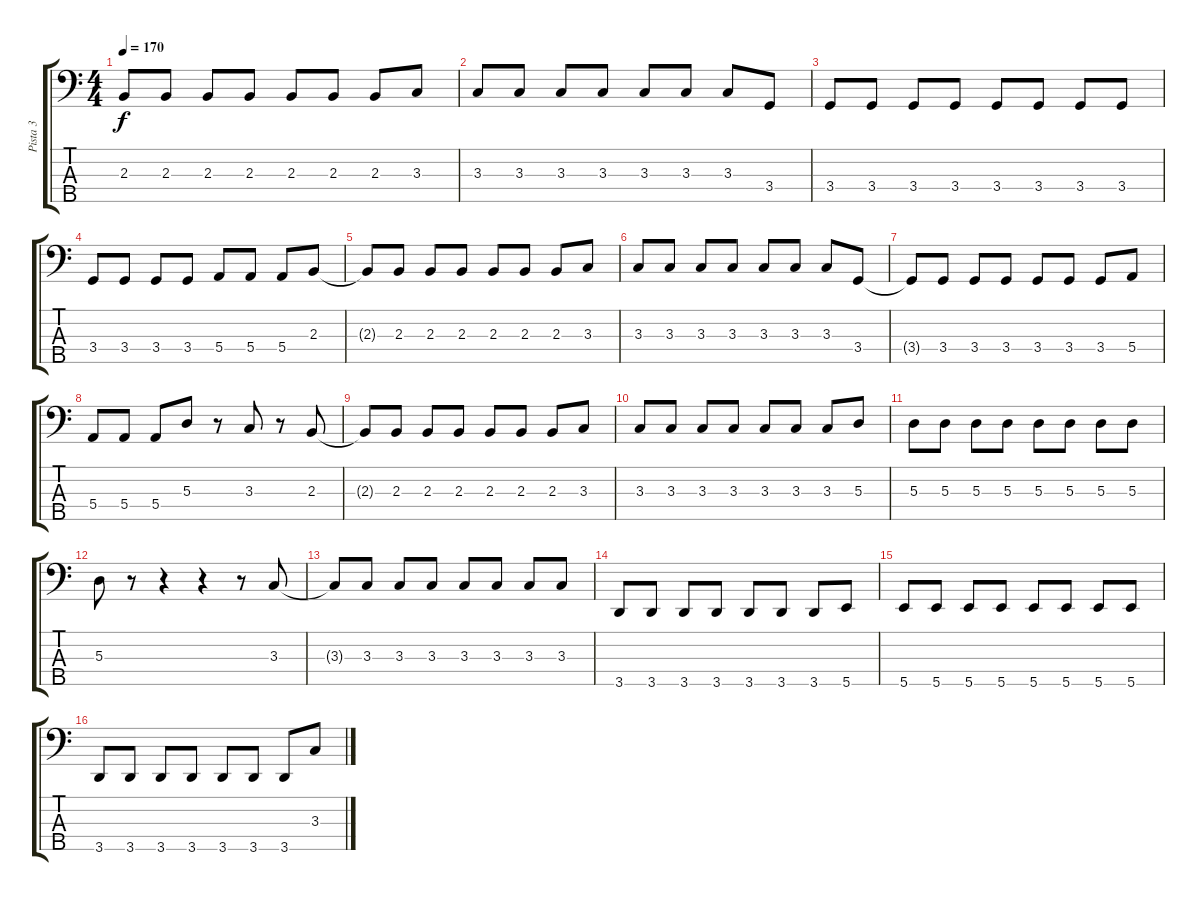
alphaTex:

\track ("Pista 3" "Pista 3") {instrument electricbassfinger}
\staff {score tabs}
\tuning (G2 D2 A1 E1 B0) {hide}
\ts (4 4)
\tempo 170
\clef f4
\ks c
2.3.8{dy f} 2.3.8 2.3.8 2.3.8 2.3.8 2.3.8 2.3.8 3.3.8 |
3.3.8 3.3.8 3.3.8 3.3.8 3.3.8 3.3.8 3.3.8 3.4.8 |
3.4.8 3.4.8 3.4.8 3.4.8 3.4.8 3.4.8 3.4.8 3.4.8 |
3.4.8 3.4.8 3.4.8 3.4.8 5.4.8 5.4.8 5.4.8 2.3.8 |
2.3{t}.8 2.3.8 2.3.8 2.3.8 2.3.8 2.3.8 2.3.8 3.3.8 |
3.3.8 3.3.8 3.3.8 3.3.8 3.3.8 3.3.8 3.3.8 3.4.8 |
3.4{t}.8 3.4.8 3.4.8 3.4.8 3.4.8 3.4.8 3.4.8 5.4.8 |
5.4.8 5.4.8 5.4.8 5.3.8 r.8 3.3.8 r.8 2.3.8 |
2.3{t}.8 2.3.8 2.3.8 2.3.8 2.3.8 2.3.8 2.3.8 3.3.8 |
3.3.8 3.3.8 3.3.8 3.3.8 3.3.8 3.3.8 3.3.8 5.3.8 |
5.3.8 5.3.8 5.3.8 5.3.8 5.3.8 5.3.8 5.3.8 5.3.8 |
5.3.8 r.8 r.4 r.4 r.8 3.3.8 |
3.3{t}.8 3.3.8 3.3.8 3.3.8 3.3.8 3.3.8 3.3.8 3.3.8 |
3.5.8 3.5.8 3.5.8 3.5.8 3.5.8 3.5.8 3.5.8 5.5.8 |
5.5.8 5.5.8 5.5.8 5.5.8 5.5.8 5.5.8 5.5.8 5.5.8 |
3.5.8 3.5.8 3.5.8 3.5.8 3.5.8 3.5.8 3.5.8 3.3.8
